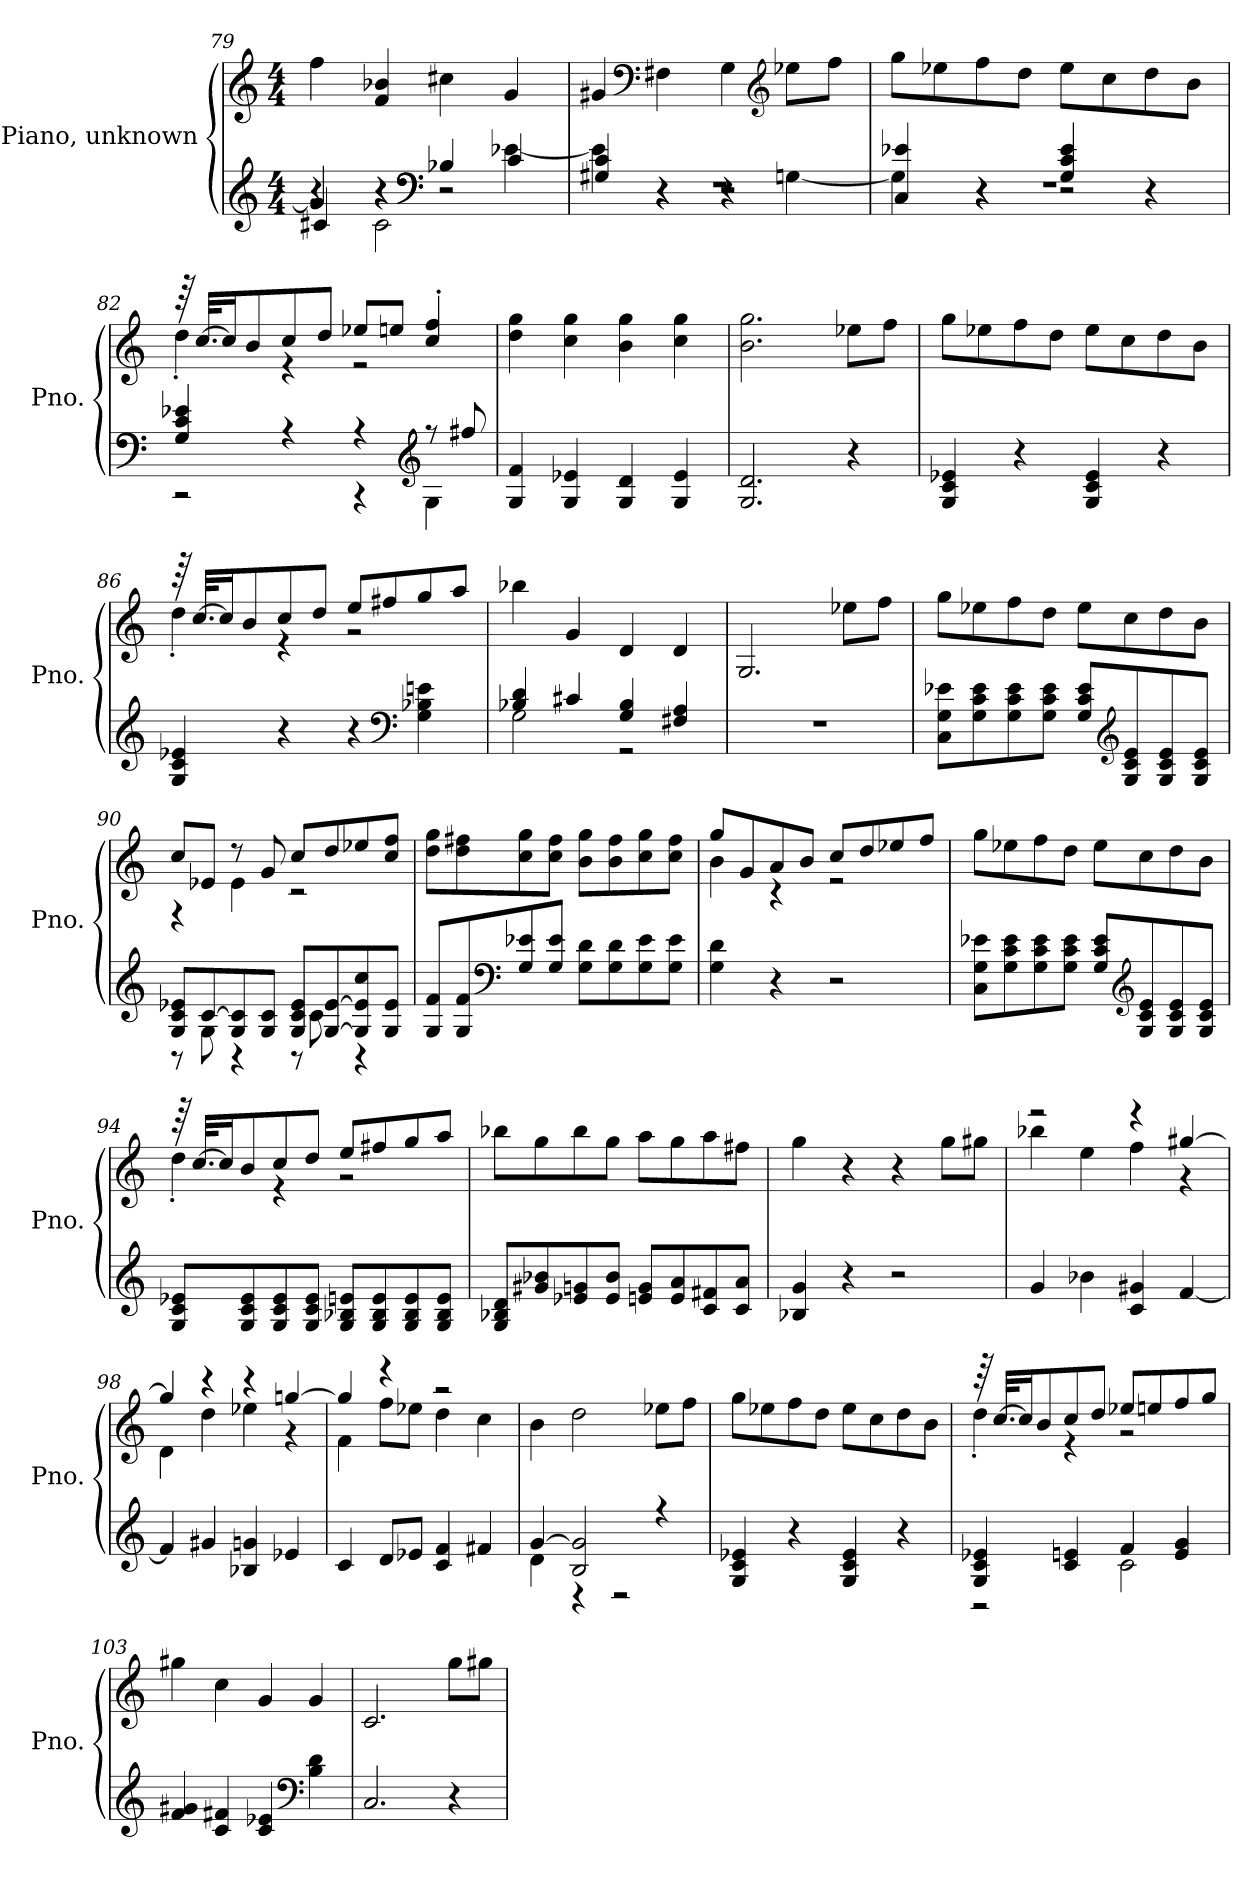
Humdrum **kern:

**kern	**kern
*part1	*part1
*staff2	*staff1
*I"Piano, unknown	*
*I'Pno.	*
*clefG2	*clefG2
*k[]	*k[]
*M4/4	*M4/4
=79	=79
*^	*
*	*^	*
4g#/]	4r	4c#X/	4ff\
4r	2c#\	4r	4f/ 4b-X/
*clefF4	*	*	*
2r	.	4B-X/	4cc#X\
.	[4e-X\	4c#/	4g/
!!LO:LB:g=z
=80	=80	=80	=80
1r	4e-\]	4G#X/ 4c/	4g#X/
*	*	*	*clefF4
.	4r	4r	4F#X\
.	4r	2r	4G\
*	*	*	*clefG2
.	[4Gn\	.	8ee-X\L
.	.	.	8ff\J
=81	=81	=81	=81
1r	4G\]	4C/ 4e-X/	8gg\L
.	.	.	8ee-X\
.	4r	4r	8ff\
.	.	.	8dd\J
.	2r	4G/ 4c/ 4e-/	8ee-\L
.	.	.	8cc\
.	.	4r	8dd\
.	.	.	8b\J
*	*v	*v	*
=82	=82	=82
*	*	*^
4G/ 4c/ 4e-X/	2r	64r	4dd'\
.	.	[32.cc/KLL	.
.	.	16cc/J]	.
.	.	8b/	.
4r	.	8cc/	4r
.	.	8dd/J	.
4r	4r	8ee-X/L	2r
.	.	8een/J	.
*clefG2	*	*	*
8r	4G\	4cc/' 4ff/'	.
8ff#X/	.	.	.
*v	*v	*	*
*	*v	*v
=83	=83
4G/ 4f/	4dd\ 4gg\
4G/ 4e-X/	4cc\ 4gg\
4G/ 4d/	4b\ 4gg\
4G/ 4e-/	4cc\ 4gg\
!!LO:LB:g=z
=84	=84
2.G/ 2.d/	2.b\ 2.gg\
4r	8ee-X\L
.	8ff\J
=85	=85
4G/ 4c/ 4e-X/	8gg\L
.	8ee-X\
4r	8ff\
.	8dd\J
4G/ 4c/ 4e-/	8ee-\L
.	8cc\
4r	8dd\
.	8b\J
=86	=86
*	*^
4G/ 4c/ 4e-X/	64r	4dd'\
.	[32.cc/KLL	.
.	16cc/J]	.
.	8b/	.
4r	8cc/	4r
.	8dd/J	.
4r	8ee/L	2r
.	8ff#X/	.
*clefF4	*	*
4G\ 4B-X\ 4en\	8gg/	.
.	8aa/J	.
*	*v	*v
=87	=87
*^	*
4B-X/ 4d/	2G\	4bb-X\
4c#X/	.	4g/
4G/ 4B-/	2r	4d/
4F#X/ 4A/	.	4d/
*v	*v	*
=88	=88
1r	2.G/
.	8ee-X\L
.	8ff\J
!!LO:LB:g=z
=89	=89
8C\ 8G\ 8e-X\L	8gg\L
8G\ 8c\ 8e-\	8ee-X\
8G\ 8c\ 8e-\	8ff\
8G\ 8c\ 8e-\J	8dd\J
8G/ 8c/ 8e-/L	8ee-\L
*clefG2	*
8G/ 8c/ 8e-/	8cc\
8G/ 8c/ 8e-/	8dd\
8G/ 8c/ 8e-/J	8b\J
=90	=90
*^	*^
8G/ 8c/ 8e-X/L	8r	8cc/L	4r
[8c/	8G\	8e-X/J	.
8G/ 8c/]	4r	8r	4e-\
8G/ 8c/J	.	8g/	.
8G/ 8c/ 8e-/L	8r	8cc/L	2r
[8G/ [8e-/	8c\	8dd/	.
8G/] 8e-/] 8cc/	4r	8ee-X/	.
8G/ 8e-/J	.	8cc/ 8ff/J	.
*v	*v	*	*
*	*v	*v
=91	=91
8G/ 8f/L	8dd\ 8gg\L
8G/ 8f/	8dd\ 8ff#X\
*clefF4	*
8G/ 8e-X/	8cc\ 8gg\
8G/ 8e-/J	8cc\ 8ff#\J
8G\ 8d\L	8b\ 8gg\L
8G\ 8d\	8b\ 8ff#\
8G\ 8e-\	8cc\ 8gg\
8G\ 8e-\J	8cc\ 8ff#\J
!!LO:LB:g=z
=92	=92
*	*^
4G\ 4d\	8gg/L	4b\
.	8g/	.
4r	8a/	4r
.	8b/J	.
2r	8cc/L	2r
.	8dd/	.
.	8ee-X/	.
.	8ff/J	.
*	*v	*v
=93	=93
8C\ 8G\ 8e-X\L	8gg\L
8G\ 8c\ 8e-\	8ee-X\
8G\ 8c\ 8e-\	8ff\
8G\ 8c\ 8e-\J	8dd\J
8G/ 8c/ 8e-/L	8ee-\L
*clefG2	*
8G/ 8c/ 8e-/	8cc\
8G/ 8c/ 8e-/	8dd\
8G/ 8c/ 8e-/J	8b\J
=94	=94
*	*^
8G/ 8c/ 8e-X/L	64r	4dd'\
.	[32.cc/KLL	.
.	16cc/J]	.
8G/ 8c/ 8e-/	8b/	.
8G/ 8c/ 8e-/	8cc/	4r
8G/ 8c/ 8e-/J	8dd/J	.
8G/ 8B-X/ 8en/L	8ee/L	2r
8G/ 8B-/ 8e/	8ff#X/	.
8G/ 8B-/ 8e/	8gg/	.
8G/ 8B-/ 8e/J	8aa/J	.
*	*v	*v
!!LO:PB:g=z
=95	=95
8G/ 8B-X/ 8d/L	8bb-X\L
8g#X/ 8b-X/	8gg\
8e-X/ 8gn/	8bb-\
8e-/ 8b-/J	8gg\J
8en/ 8g/L	8aa\L
8e/ 8a/	8gg\
8c/ 8f#X/	8aa\
8c/ 8a/J	8ff#X\J
=96	=96
4B-X/ 4g/	4gg\
4r	4r
2r	4r
.	8gg\L
.	8gg#X\J
=97	=97
*	*^
4g/	2r	4bb-X\
4b-X\	.	4ee\
4c/ 4g#X/	4r	4ff\
[4f/	[4gg#X/	4r
=98	=98	=98
4f/]	4gg#/]	4d\
4g#X/	4r	4dd\
4B-X/ 4gn/	4r	4ee-X\
4e-X/	[4ggn/	4r
=99	=99	=99
4c/	4gg/]	4f\
8d/L	4r	8ff\L
8e-X/J	.	8ee-X\J
4c/ 4f/	2r	4dd\
4f#X/	.	4cc\
*	*v	*v
!!LO:LB:g=z
=100	=100
*^	*
[4g/	4d\	4b\
2B/ 2g/]	4r	2dd\
.	2r	.
4r	.	8ee-X\L
.	.	8ff\J
*v	*v	*
=101	=101
4G/ 4c/ 4e-X/	8gg\L
.	8ee-X\
4r	8ff\
.	8dd\J
4G/ 4c/ 4e-/	8ee-\L
.	8cc\
4r	8dd\
.	8b\J
=102	=102
*^	*^
4G/ 4c/ 4e-X/	2r	64r	4dd'\
.	.	[32.cc/KLL	.
.	.	16cc/J]	.
.	.	8b/	.
4c/ 4en/	.	8cc/	4r
.	.	8dd/J	.
4f/	2c\	8ee-X/L	2r
.	.	8een/	.
4e/ 4g/	.	8ff/	.
.	.	8gg/J	.
*v	*v	*	*
*	*v	*v
=103	=103
4f/ 4g#X/	4gg#X\
4c/ 4f#X/	4cc\
4c/ 4e-X/	4g/
*clefF4	*
4B\ 4d\	4g/
=104	=104
2.C/	2.c/
4r	8gg\L
.	8gg#X\J
=	=
*-	*-
